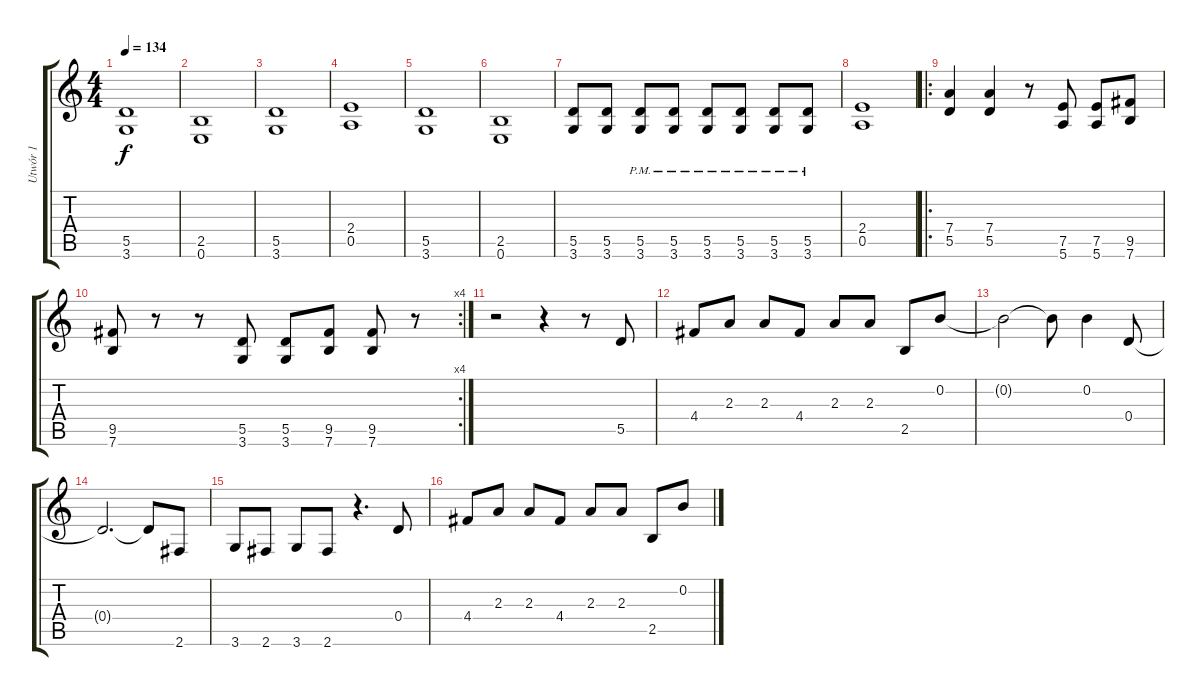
\track ("Utwór 1" "Utwór 1") {instrument overdrivenguitar}
\staff {score tabs}
\tuning (E4 B3 G3 D3 A2 E2) {hide}
\ts (4 4)
\tempo 134
\clef g2
\ks c
(5.5 3.6).1{dy f} |
(2.5 0.6).1 |
(5.5 3.6).1 |
(2.4 0.5).1 |
(5.5 3.6).1 |
(2.5 0.6).1 |
(5.5 3.6).8 (5.5 3.6).8 (5.5 3.6{pm}).8 (5.5 3.6{pm}).8 (5.5 3.6{pm}).8 (5.5 3.6{pm}).8 (5.5 3.6{pm}).8 (5.5 3.6{pm}).8 |
(2.4 0.5).1 |
\ro
(7.4 5.5).4 (7.4 5.5).4 r.8 (7.5 5.6).8 (7.5 5.6).8 (9.5 7.6).8 |
\rc 4
(9.5 7.6).8 r.8 r.8 (5.5 3.6).8 (5.5 3.6).8 (9.5 7.6).8 (9.5 7.6).8 r.8 |
r.2 r.4 r.8 5.5.8 |
4.4.8 2.3.8 2.3.8 4.4.8 2.3.8 2.3.8 2.5.8 0.2.8 |
0.2{t}.2 0.2{t}.8 0.2.4 0.4.8 |
0.4{t}.2{d} 0.4{t}.8 2.6.8 |
3.6.8 2.6.8 3.6.8 2.6.8 r.4{d} 0.4.8 |
4.4.8 2.3.8 2.3.8 4.4.8 2.3.8 2.3.8 2.5.8 0.2.8
